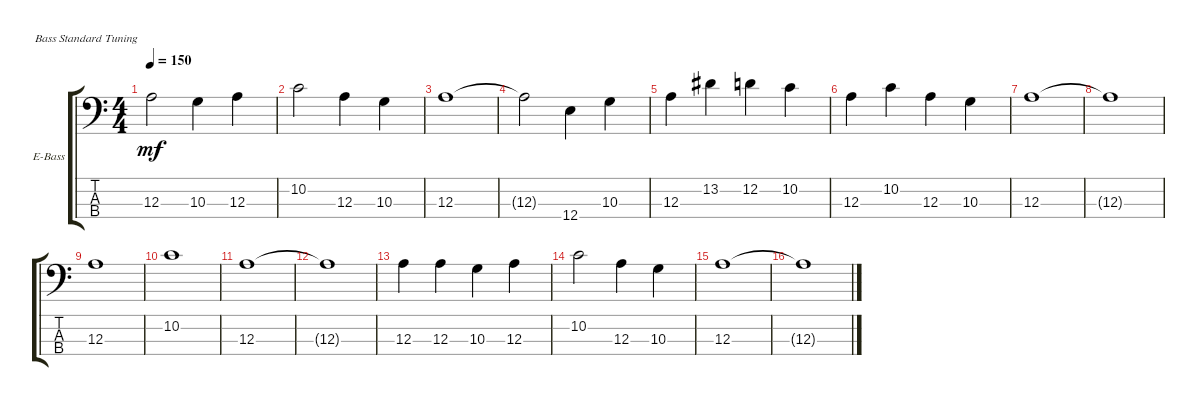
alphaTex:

\defaultSystemsLayout 4
\bracketExtendMode groupsimilarinstruments
\firstSystemTrackNameOrientation horizontal
\otherSystemsTrackNameOrientation horizontal
\track ("Electric Bass" "E-Bass") {instrument electricbassfinger}
\staff {score tabs}
\tuning (G2 D2 A1 E1)
\ts (4 4)
\tempo 150
\clef f4
\ks c
12.3.2{dy mf} 10.3.4 12.3.4 |
10.2.2 12.3.4 10.3.4 |
12.3.1 |
12.3{t}.2 12.4.4 10.3.4 |
12.3.4 13.2.4 12.2.4 10.2.4 |
12.3.4 10.2.4 12.3.4 10.3.4 |
12.3.1 |
12.3{t}.1 |
12.3.1 |
10.2.1 |
12.3.1 |
12.3{t}.1 |
12.3.4 12.3.4 10.3.4 12.3.4 |
10.2.2 12.3.4 10.3.4 |
12.3.1 |
12.3{t}.1
